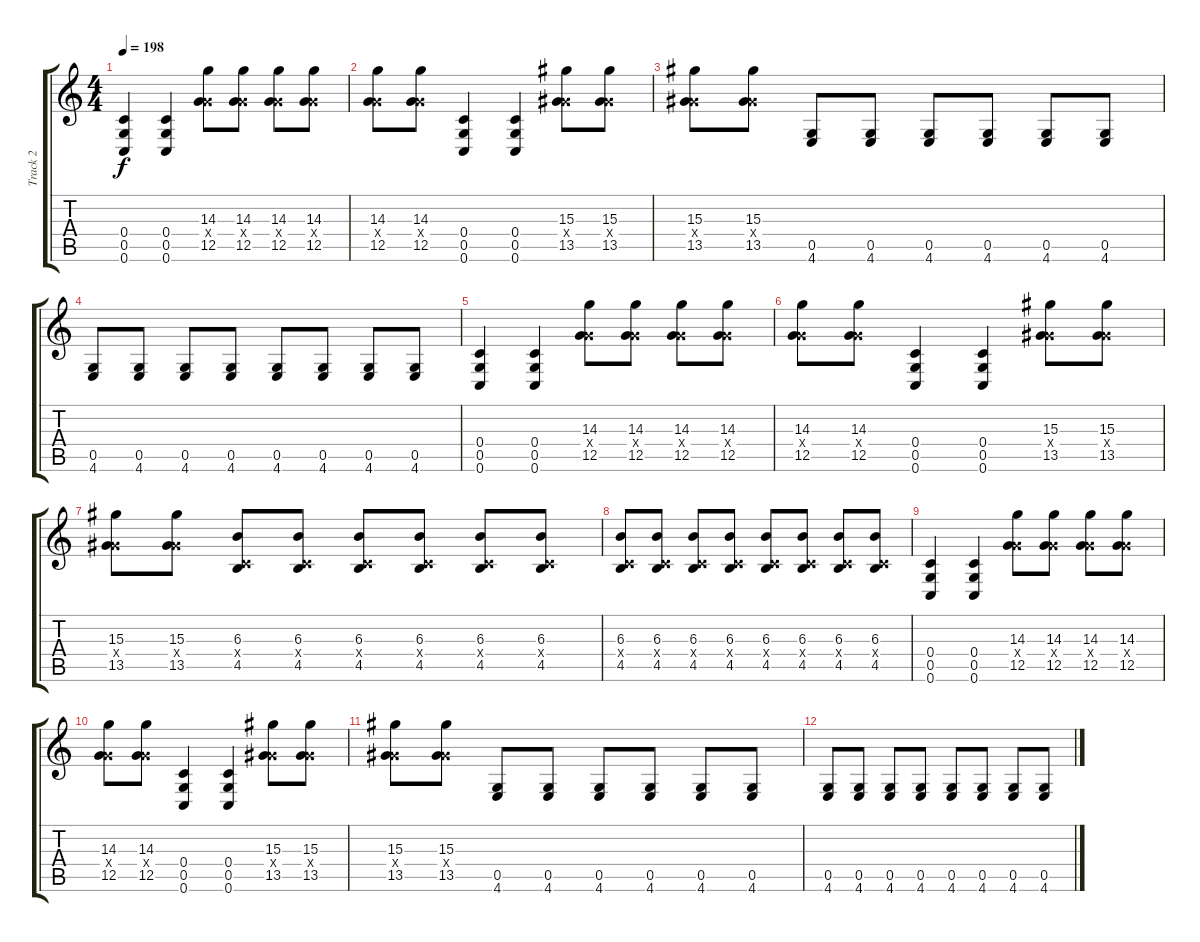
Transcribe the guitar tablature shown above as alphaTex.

\track ("Track 2" "Track 2") {instrument distortionguitar}
\staff {score tabs}
\tuning (D4 A3 F3 C3 G2 C2) {hide}
\ts (4 4)
\tempo 198
\clef g2
\ks c
(0.4 0.5 0.6).4{dy f} (0.4 0.5 0.6).4 (14.3 7.4{x} 12.5).8 (14.3 7.4{x} 12.5).8 (14.3 7.4{x} 12.5).8 (14.3 7.4{x} 12.5).8 |
(14.3 7.4{x} 12.5).8 (14.3 7.4{x} 12.5).8 (0.4 0.5 0.6).4 (0.4 0.5 0.6).4 (15.3 8.4{x} 13.5).8 (15.3 8.4{x} 13.5).8 |
(15.3 8.4{x} 13.5).8 (15.3 8.4{x} 13.5).8 (0.5 4.6).8 (0.5 4.6).8 (0.5 4.6).8 (0.5 4.6).8 (0.5 4.6).8 (0.5 4.6).8 |
(0.5 4.6).8 (0.5 4.6).8 (0.5 4.6).8 (0.5 4.6).8 (0.5 4.6).8 (0.5 4.6).8 (0.5 4.6).8 (0.5 4.6).8 |
(0.4 0.5 0.6).4 (0.4 0.5 0.6).4 (14.3 7.4{x} 12.5).8 (14.3 7.4{x} 12.5).8 (14.3 7.4{x} 12.5).8 (14.3 7.4{x} 12.5).8 |
(14.3 7.4{x} 12.5).8 (14.3 7.4{x} 12.5).8 (0.4 0.5 0.6).4 (0.4 0.5 0.6).4 (15.3 8.4{x} 13.5).8 (15.3 8.4{x} 13.5).8 |
(15.3 8.4{x} 13.5).8 (15.3 8.4{x} 13.5).8 (6.3 0.4{x} 4.5).8 (6.3 0.4{x} 4.5).8 (6.3 0.4{x} 4.5).8 (6.3 0.4{x} 4.5).8 (6.3 0.4{x} 4.5).8 (6.3 0.4{x} 4.5).8 |
(6.3 0.4{x} 4.5).8 (6.3 0.4{x} 4.5).8 (6.3 0.4{x} 4.5).8 (6.3 0.4{x} 4.5).8 (6.3 0.4{x} 4.5).8 (6.3 0.4{x} 4.5).8 (6.3 0.4{x} 4.5).8 (6.3 0.4{x} 4.5).8 |
(0.4 0.5 0.6).4 (0.4 0.5 0.6).4 (14.3 7.4{x} 12.5).8 (14.3 7.4{x} 12.5).8 (14.3 7.4{x} 12.5).8 (14.3 7.4{x} 12.5).8 |
(14.3 7.4{x} 12.5).8 (14.3 7.4{x} 12.5).8 (0.4 0.5 0.6).4 (0.4 0.5 0.6).4 (15.3 8.4{x} 13.5).8 (15.3 8.4{x} 13.5).8 |
(15.3 8.4{x} 13.5).8 (15.3 8.4{x} 13.5).8 (0.5 4.6).8 (0.5 4.6).8 (0.5 4.6).8 (0.5 4.6).8 (0.5 4.6).8 (0.5 4.6).8 |
(0.5 4.6).8 (0.5 4.6).8 (0.5 4.6).8 (0.5 4.6).8 (0.5 4.6).8 (0.5 4.6).8 (0.5 4.6).8 (0.5 4.6).8
